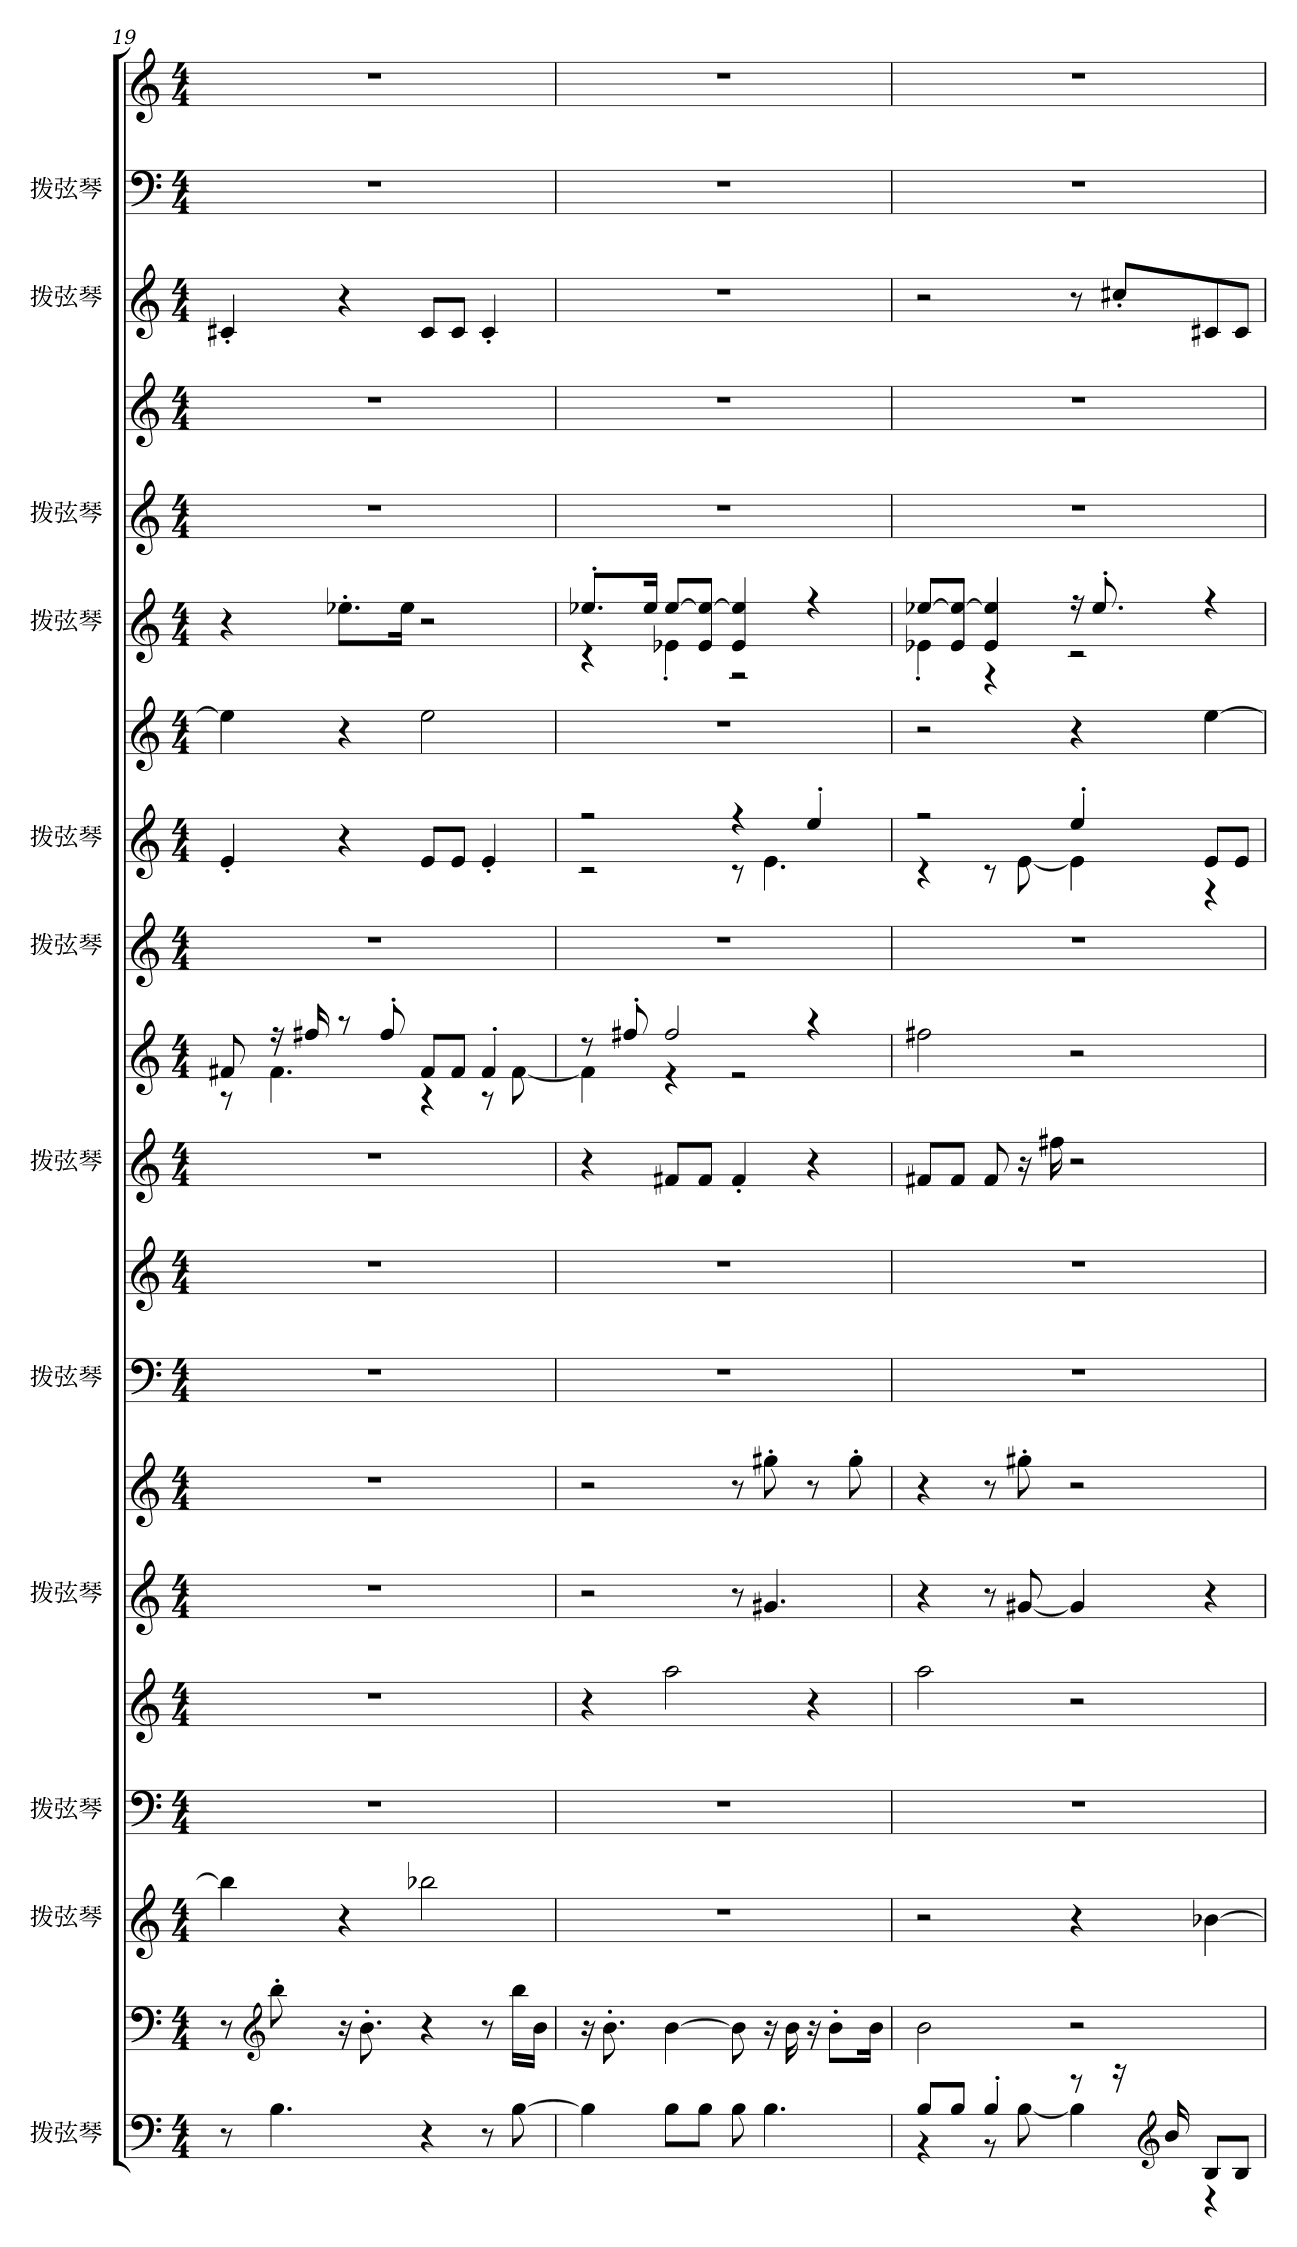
**kern	**kern	**kern	**kern	**kern	**kern	**kern	**kern	**kern	**kern	**kern	**kern	**kern	**kern	**kern	**kern	**kern	**kern	**kern	**kern
*part12	*part12	*part11	*part10	*part10	*part9	*part9	*part8	*part8	*part7	*part7	*part6	*part5	*part5	*part4	*part3	*part3	*part2	*part1	*part1
*staff20	*staff19	*staff18	*staff17	*staff16	*staff15	*staff14	*staff13	*staff12	*staff11	*staff10	*staff9	*staff8	*staff7	*staff6	*staff5	*staff4	*staff3	*staff2	*staff1
*I"拨弦琴	*	*I"拨弦琴	*I"拨弦琴	*	*I"拨弦琴	*	*I"拨弦琴	*	*I"拨弦琴	*	*I"拨弦琴	*I"拨弦琴	*	*I"拨弦琴	*I"拨弦琴	*	*I"拨弦琴	*I"拨弦琴	*
!!LO:PB:g=z
*clefF4	*clefF4	*clefG2	*clefF4	*clefG2	*clefG2	*clefG2	*clefF4	*clefG2	*clefG2	*clefG2	*clefG2	*clefG2	*clefG2	*clefG2	*clefG2	*clefG2	*clefG2	*clefF4	*clefG2
*k[]	*k[]	*k[]	*k[]	*k[]	*k[]	*k[]	*k[]	*k[]	*k[]	*k[]	*k[]	*k[]	*k[]	*k[]	*k[]	*k[]	*k[]	*k[]	*k[]
*M4/4	*M4/4	*M4/4	*M4/4	*M4/4	*M4/4	*M4/4	*M4/4	*M4/4	*M4/4	*M4/4	*M4/4	*M4/4	*M4/4	*M4/4	*M4/4	*M4/4	*M4/4	*M4/4	*M4/4
=19	=19	=19	=19	=19	=19	=19	=19	=19	=19	=19	=19	=19	=19	=19	=19	=19	=19	=19	=19
*	*	*	*	*	*	*	*	*	*	*^	*	*	*	*	*	*	*	*	*
8r	8r	4bb-\]	1r	1r	1r	1r	1r	1r	1r	8f#X/	8r	1r	4e'/	4ee\]	4r	1r	1r	4c#X'/	1r	1r
*	*clefG2	*	*	*	*	*	*	*	*	*	*	*	*	*	*	*	*	*	*	*
4.B\	8bb'\	.	.	.	.	.	.	.	.	16r	4.f#\	.	.	.	.	.	.	.	.	.
.	.	.	.	.	.	.	.	.	.	16ff#X/	.	.	.	.	.	.	.	.	.	.
.	16r	4r	.	.	.	.	.	.	.	8r	.	.	4r	4r	8.ee-X'\L	.	.	4r	.	.
.	8.b'\	.	.	.	.	.	.	.	.	.	.	.	.	.	.	.	.	.	.	.
.	.	.	.	.	.	.	.	.	.	8ff#'/	.	.	.	.	.	.	.	.	.	.
.	.	.	.	.	.	.	.	.	.	.	.	.	.	.	16ee-\Jk	.	.	.	.	.
4r	4r	2bb-X\	.	.	.	.	.	.	.	8f#/L	4r	.	8e/L	2ee\	2r	.	.	8c#/L	.	.
.	.	.	.	.	.	.	.	.	.	8f#/J	.	.	8e/J	.	.	.	.	8c#/J	.	.
8r	8r	.	.	.	.	.	.	.	.	4f#'/	8r	.	4e'/	.	.	.	.	4c#'/	.	.
[8B\	16bb\LL	.	.	.	.	.	.	.	.	.	[8f#\	.	.	.	.	.	.	.	.	.
.	16b\JJ	.	.	.	.	.	.	.	.	.	.	.	.	.	.	.	.	.	.	.
=20	=20	=20	=20	=20	=20	=20	=20	=20	=20	=20	=20	=20	=20	=20	=20	=20	=20	=20	=20	=20
*	*	*	*	*	*	*	*	*	*	*	*	*	*^	*	*^	*	*	*	*	*
4B\]	16r	1r	1r	4r	2r	2r	1r	1r	4r	8r	4f#\]	1r	2r	2r	1r	8.ee-X'/L	4r	1r	1r	1r	1r	1r
.	8.b'\	.	.	.	.	.	.	.	.	.	.	.	.	.	.	.	.	.	.	.	.	.
.	.	.	.	.	.	.	.	.	.	8ff#X'/	.	.	.	.	.	.	.	.	.	.	.	.
.	.	.	.	.	.	.	.	.	.	.	.	.	.	.	.	16ee-/Jk	.	.	.	.	.	.
8B\L	[4b\	.	.	2aa\	.	.	.	.	8f#X/L	2ff#/	4r	.	.	.	.	[8ee-/L	4e-X'\	.	.	.	.	.
8B\J	.	.	.	.	.	.	.	.	8f#/J	.	.	.	.	.	.	8e-/ 8ee-/_J	.	.	.	.	.	.
8B\	8b\]	.	.	.	8r	8r	.	.	4f#'/	.	2r	.	4r	8r	.	4e-/ 4ee-/]	2r	.	.	.	.	.
4.B\	16r	.	.	.	4.g#X/	8gg#X'\	.	.	.	.	.	.	.	4.e\	.	.	.	.	.	.	.	.
.	16b\	.	.	.	.	.	.	.	.	.	.	.	.	.	.	.	.	.	.	.	.	.
.	16r	.	.	4r	.	8r	.	.	4r	4r	.	.	4ee'/	.	.	4r	.	.	.	.	.	.
.	8b'\L	.	.	.	.	.	.	.	.	.	.	.	.	.	.	.	.	.	.	.	.	.
.	.	.	.	.	.	8gg#'\	.	.	.	.	.	.	.	.	.	.	.	.	.	.	.	.
.	16b\Jk	.	.	.	.	.	.	.	.	.	.	.	.	.	.	.	.	.	.	.	.	.
*	*	*	*	*	*	*	*	*	*	*v	*v	*	*	*	*	*	*	*	*	*	*	*
!!LO:PB:g=z
=21	=21	=21	=21	=21	=21	=21	=21	=21	=21	=21	=21	=21	=21	=21	=21	=21	=21	=21	=21	=21	=21
*^	*	*	*	*	*	*	*	*	*	*	*	*	*	*	*	*	*	*	*	*	*
8B/L	4r	2b\	2r	1r	2aa\	4r	4r	1r	1r	8f#X/L	2ff#X\	1r	2r	4r	2r	[8ee-X/L	4e-X'\	1r	1r	2r	1r	1r
8B/J	.	.	.	.	.	.	.	.	.	8f#/J	.	.	.	.	.	8e-/ 8ee-/_J	.	.	.	.	.	.
4B'/	8r	.	.	.	.	8r	8r	.	.	8f#/	.	.	.	8r	.	4e-/ 4ee-/]	4r	.	.	.	.	.
.	[8B\	.	.	.	.	[8g#X/	8gg#X'\	.	.	16r	.	.	.	[8e\	.	.	.	.	.	.	.	.
.	.	.	.	.	.	.	.	.	.	16ff#X\	.	.	.	.	.	.	.	.	.	.	.	.
8r	4B\]	2r	4r	.	2r	4g#/]	2r	.	.	2r	2r	.	4ee'/	4e\]	4r	16r	2r	.	.	8r	.	.
.	.	.	.	.	.	.	.	.	.	.	.	.	.	.	.	8.ee-'/	.	.	.	.	.	.
16r	.	.	.	.	.	.	.	.	.	.	.	.	.	.	.	.	.	.	.	8cc#X'/L	.	.
*clefG2	*	*	*	*	*	*	*	*	*	*	*	*	*	*	*	*	*	*	*	*	*	*
16b/	.	.	.	.	.	.	.	.	.	.	.	.	.	.	.	.	.	.	.	.	.	.
8B/L	4r	.	[4b-X\	.	.	4r	.	.	.	.	.	.	8e/L	4r	[4ee\	4r	.	.	.	8c#X/	.	.
8B/J	.	.	.	.	.	.	.	.	.	.	.	.	8e/J	.	.	.	.	.	.	8c#/J	.	.
*v	*v	*	*	*	*	*	*	*	*	*	*	*	*v	*v	*	*v	*v	*	*	*	*	*
=	=	=	=	=	=	=	=	=	=	=	=	=	=	=	=	=	=	=	=
*-	*-	*-	*-	*-	*-	*-	*-	*-	*-	*-	*-	*-	*-	*-	*-	*-	*-	*-	*-
